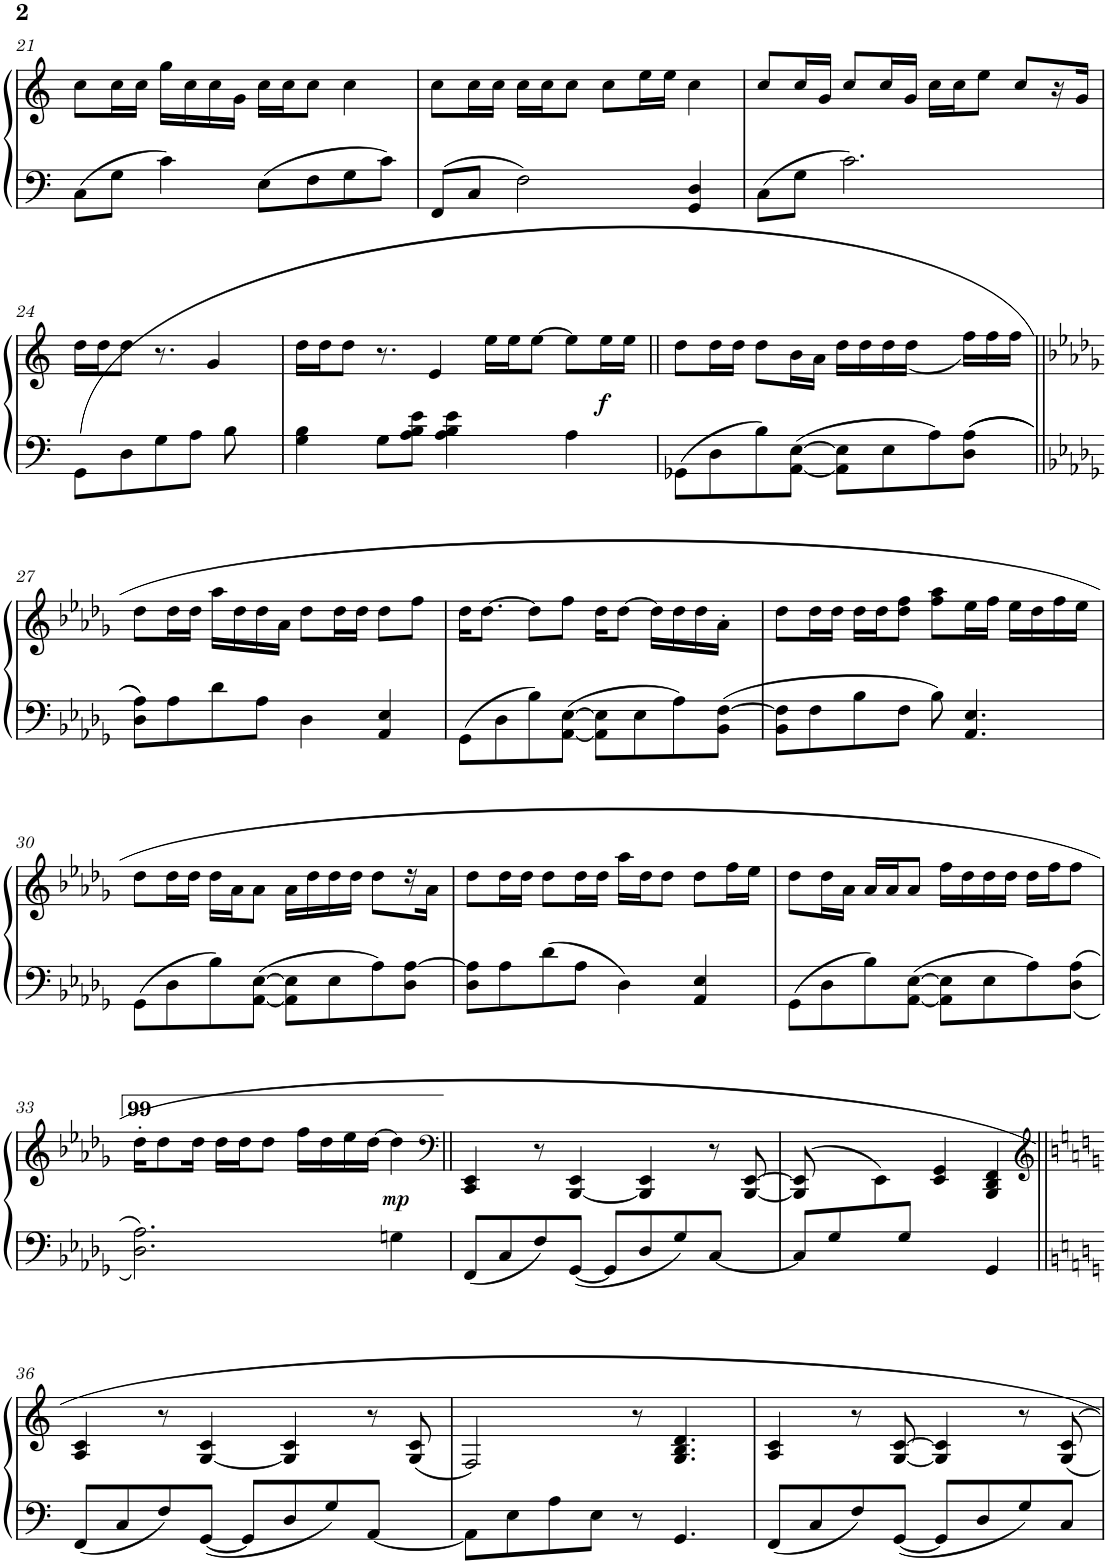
**kern	**kern	**dynam
*part1	*part1	*part1
*staff2	*staff1	*staff1/2
*I"Piano	*	*
*I'Pno	*	*
!!LO:PB:g=z
*clefF4	*clefG2	*
*k[]	*k[]	*
*M4/4	*M4/4	*
*met(c)	*met(c)	*
=21	=21	=21
8C\L	8cc\L	.
8G\J	16cc\L	.
.	16cc\JJ	.
4c\	16gg\LL	.
.	16cc\	.
.	16cc\	.
.	16g\JJ	.
8E\L	16cc\LL	.
.	16cc\J	.
8F\	8cc\J	.
8G\	4cc\	.
8c\J	.	.
=22	=22	=22
8FF/L	8cc\L	.
8C/J	16cc\L	.
.	16cc\JJ	.
2F\	16cc\LL	.
.	16cc\J	.
.	8cc\J	.
.	8cc\L	.
.	16ee\L	.
.	16ee\JJ	.
4GG/ 4D/	4cc\	.
=23	=23	=23
8C\L	8cc/L	.
8G\J	16cc/L	.
.	16g/JJ	.
2.c\	8cc/L	.
.	16cc/L	.
.	16g/JJ	.
.	16cc\LL	.
.	16cc\J	.
.	8ee\J	.
.	8cc/L	.
.	16r	.
.	16g/JJ	.
!!LO:LB:g=z
=24	=24	=24
8GG\L	16dd\LL	.
.	16dd\J	.
8D\	8dd\J	.
8G\	8.r	.
8A\J	.	.
.	4g/	.
8B\	.	.
16ryy	.	.
=25	=25	=25
4G\ 4B\	16dd\LL	.
.	16dd\J	.
.	8dd\J	.
8G\L	8.r	.
8A\ 8B\ 8e\J	.	.
.	4e/	.
4A\ 4B\ 4e\	.	.
.	16ee\LL	.
8.ryy	16ee\J	.
.	[>8ee\J	.
[16A\	16ee\L_	.
8.ryy	16ryy	.
!	!	!LO:DY:b
.	16ee\L	f
.	16ee\JJ	.
=26||	=26||	=26||
8GG-X\L	8dd\L	.
8.A\]	16ee\L]	.
.	16dd\L	.
.	16dd\JJ	.
8D\	8dd\L	.
8B\	16b\L	.
.	16a\JJ	.
[<8AA\ [>8E\J	16dd\LL	.
.	16dd\	.
8AA\] 8E\]L	16dd\	.
.	(<16dd\JJ	.
8E\	8ryy	.
8A\	16ff\LL)	.
.	16ff\	.
8D\ 8A\J	16ff\JJ	.
.	8ryy	.
16ryy	.	.
!!LO:LB:g=z
=27||	=27||	=27||
*k[b-e-a-d-g-]	*k[b-e-a-d-g-]	*
8D-\ 8A-\L	8dd-\L	.
8A-\	16dd-\L	.
.	16dd-\JJ	.
8d-\	16aa-\LL	.
.	16dd-\	.
8A-\J	16dd-\	.
.	16a-\JJ	.
4D-\	8dd-\L	.
.	16dd-\L	.
.	16dd-\JJ	.
4AA-/ 4E-/	8dd-\L	.
.	8ff\J	.
=28	=28	=28
8GG-\L	16dd-\KL	.
.	[>8.dd-\J	.
8D-\	.	.
8B-\	8dd-\L]	.
[<8AA-\ [>8E-\J	8ff\J	.
8AA-\] 8E-\]L	16dd-\KL	.
.	[>8dd-\J	.
8E-\	.	.
.	16dd-\LL]	.
8A-\	16dd-\	.
.	16dd-\	.
8BB-\ [>8F\J	16a-'\JJ	.
.	16ryy	.
=29	=29	=29
8BB-\ 8F\]L	8dd-\L	.
8F\	16dd-\L	.
.	16dd-\JJ	.
8B-\	16dd-\LL	.
.	16dd-\J	.
8F\J	8dd-\ 8ff\J	.
8B-\	8ff\ 8aa-\L	.
4.AA-/ 4.E-/	16ee-\L	.
.	16ff\JJ	.
.	16ee-\LL	.
.	16dd-\	.
.	16ff\	.
.	16ee-\JJ	.
!!LO:LB:g=z
=30	=30	=30
8GG-\L	8dd-\L	.
8D-\	16dd-\L	.
.	16dd-\JJ	.
8B-\	16dd-\LL	.
.	16a-\J	.
[<8AA-\ [>8E-\J	8a-\J	.
8AA-\] 8E-\]L	16a-\LL	.
.	16dd-\	.
8E-\	16dd-\	.
.	16dd-\JJ	.
8A-\	8dd-\L	.
8D-\ [>8A-\J	16r	.
.	16a-\JJ	.
=31	=31	=31
8D-\ 8A-\]L	8dd-\L	.
8A-\	16dd-\L	.
.	16dd-\JJ	.
8d-\	8dd-\L	.
8A-\J	16dd-\L	.
.	16dd-\JJ	.
4D-\	16aa-\LL	.
.	16dd-\J	.
.	8dd-\J	.
4AA-/ 4E-/	8dd-\L	.
.	16ff\L	.
.	16ee-\JJ	.
=32	=32	=32
8GG-\L	8dd-\L	.
8D-\	16dd-\L	.
.	16a-\JJ	.
8B-\	16a-/LL	.
.	16a-/J	.
[<8AA-\ [>8E-\J	8a-/J	.
8AA-\] 8E-\]L	16ff\LL	.
.	16dd-\	.
8E-\	16dd-\	.
.	16dd-\JJ	.
8A-\	16dd-\LL	.
.	16ff\J	.
8D-\ 8A-\J	8ff\J	.
!!LO:LB:g=z
=33	=33	=33
2.D-\ 2.A-\	16dd-'\KL	.
.	8dd-\	.
.	16dd-\Jk	.
.	16dd-\LL	.
.	16dd-\J	.
.	8dd-\J	.
.	16ff\LL	.
.	16dd-\	.
.	16ee-\	.
.	[>16dd-\JJ	.
!	!	!LO:DY:b
4Gn\	4dd-\]	mp
=34||	=34||	=34||
*	*clefF4	*
8FF/L	4CC/ 4EE-/	.
8C/	.	.
8F/	8r	.
[<8GG-/J	[<4BBB-/ 4EE-/	.
8GG-/L]	.	.
8D-/	4BBB-/] 4EE-/	.
8G-/	.	.
[<8C/J	8r	.
8ryy	[<8BBB-/ [>8EE-/	.
=35	=35	=35
*	*^	*
8C/L]	(>8BBB-/] 8EE-/]	4ryy	.
8G-/	4.ryy	.	.
8ryy	.	8EE-\)	.
8G-/J	.	2ryy	.
4ryy	4EE-/ 4GG-/	.	.
4GG-/	4BBB-/ 4DD-/ 4FF/	.	.
.	.	8ryy	.
*	*v	*v	*
!!LO:LB:g=z
=36||	=36||	=36||
*	*clefG2	*
*k[]	*k[]	*
8FF/L	4A/ 4c/	.
8C/	.	.
8F/	8r	.
[<8GG/J	[<4G/ 4c/	.
8GG/L]	.	.
8D/	4G/] 4c/	.
8G/	.	.
[<8AA/J	8r	.
8ryy	(<8G/ 8c/	.
=37	=37	=37
8AA\L]	2F/)	.
8E\	.	.
8A\	.	.
8E\J	.	.
8r	8r	.
4.GG/	4.G/ 4.B/ 4.d/	.
=38	=38	=38
8FF/L	4A/ 4c/	.
8C/	.	.
8F/	8r	.
[<8GG/J	[<8G/ [>8c/	.
8GG/L]	4G/] 4c/]	.
8D/	.	.
8G/	8r	.
8C/J	8G/ 8c/	.
=	=	=
*-	*-	*-
